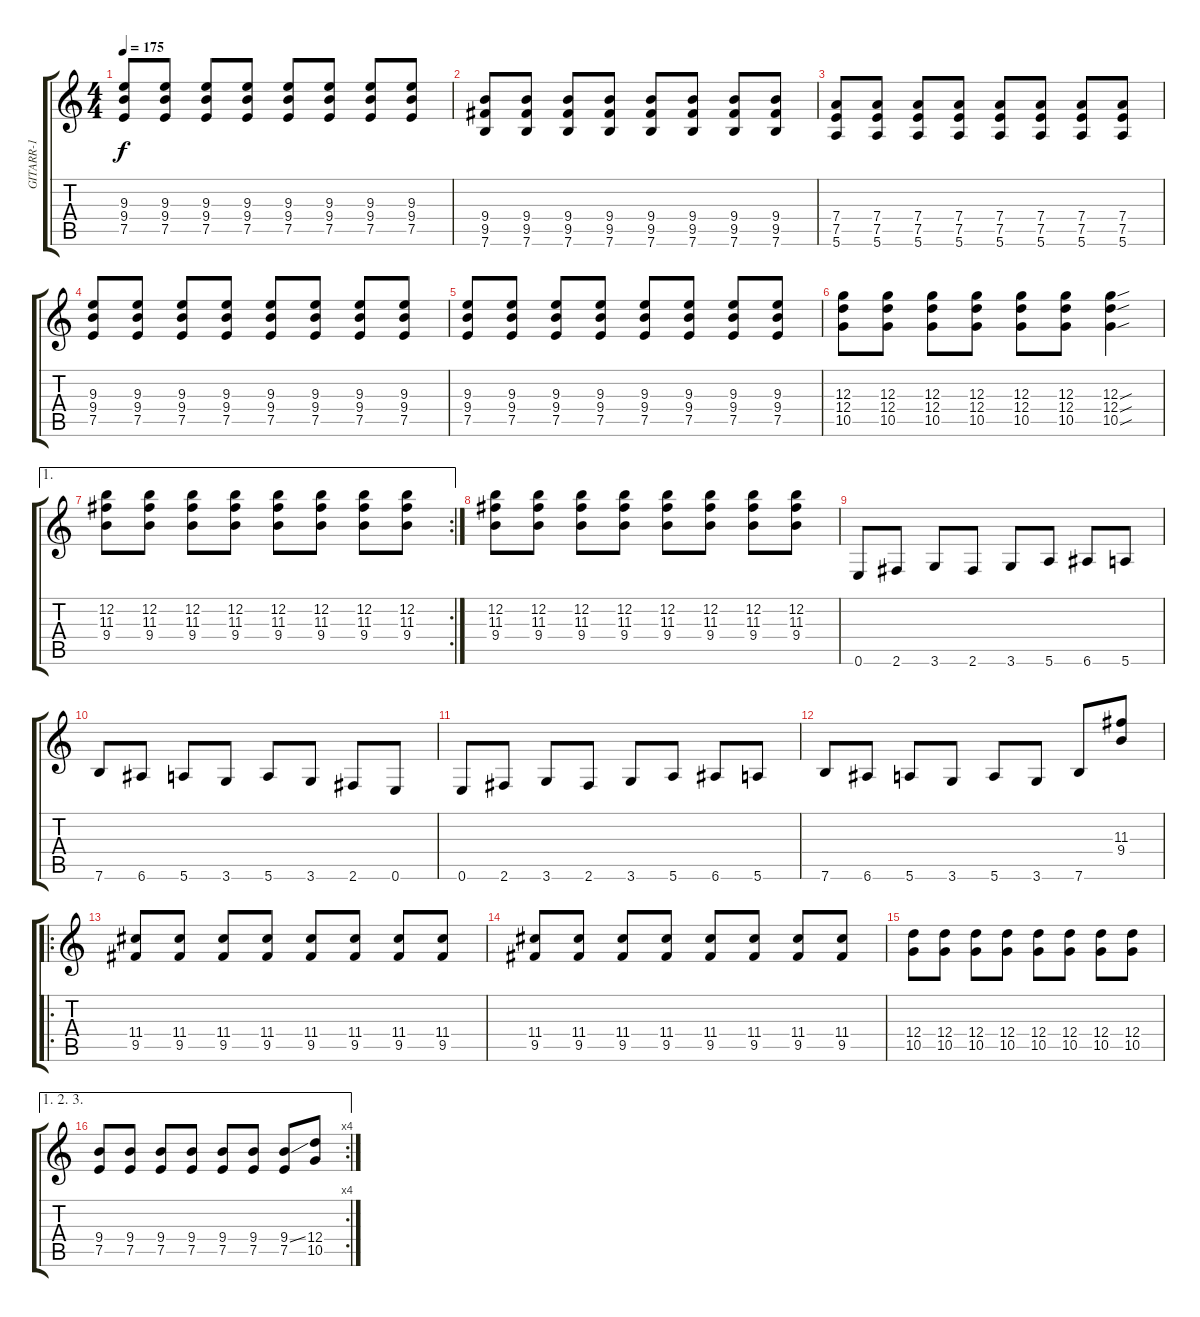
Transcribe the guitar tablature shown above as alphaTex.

\track ("GITARR-1" "GITARR-1") {instrument distortionguitar}
\staff {score tabs}
\tuning (E4 B3 G3 D3 A2 E2) {hide}
\ts (4 4)
\tempo 175
\clef g2
\ks c
(9.3 9.4 7.5).8{dy f} (9.3 9.4 7.5).8 (9.3 9.4 7.5).8 (9.3 9.4 7.5).8 (9.3 9.4 7.5).8 (9.3 9.4 7.5).8 (9.3 9.4 7.5).8 (9.3 9.4 7.5).8 |
(9.4 9.5 7.6).8 (9.4 9.5 7.6).8 (9.4 9.5 7.6).8 (9.4 9.5 7.6).8 (9.4 9.5 7.6).8 (9.4 9.5 7.6).8 (9.4 9.5 7.6).8 (9.4 9.5 7.6).8 |
(7.4 7.5 5.6).8 (7.4 7.5 5.6).8 (7.4 7.5 5.6).8 (7.4 7.5 5.6).8 (7.4 7.5 5.6).8 (7.4 7.5 5.6).8 (7.4 7.5 5.6).8 (7.4 7.5 5.6).8 |
(9.3 9.4 7.5).8 (9.3 9.4 7.5).8 (9.3 9.4 7.5).8 (9.3 9.4 7.5).8 (9.3 9.4 7.5).8 (9.3 9.4 7.5).8 (9.3 9.4 7.5).8 (9.3 9.4 7.5).8 |
(9.3 9.4 7.5).8 (9.3 9.4 7.5).8 (9.3 9.4 7.5).8 (9.3 9.4 7.5).8 (9.3 9.4 7.5).8 (9.3 9.4 7.5).8 (9.3 9.4 7.5).8 (9.3 9.4 7.5).8 |
(12.3 12.4 10.5).8 (12.3 12.4 10.5).8 (12.3 12.4 10.5).8 (12.3 12.4 10.5).8 (12.3 12.4 10.5).8 (12.3 12.4 10.5).8 (12.3{sou} 12.4{sou} 10.5{sou}).4 |
\ae 1
\rc 2
(12.2 11.3 9.4).8 (12.2 11.3 9.4).8 (12.2 11.3 9.4).8 (12.2 11.3 9.4).8 (12.2 11.3 9.4).8 (12.2 11.3 9.4).8 (12.2 11.3 9.4).8 (12.2 11.3 9.4).8 |
(12.2 11.3 9.4).8 (12.2 11.3 9.4).8 (12.2 11.3 9.4).8 (12.2 11.3 9.4).8 (12.2 11.3 9.4).8 (12.2 11.3 9.4).8 (12.2 11.3 9.4).8 (12.2 11.3 9.4).8 |
0.6.8 2.6.8 3.6.8 2.6.8 3.6.8 5.6.8 6.6.8 5.6.8 |
7.6.8 6.6.8 5.6.8 3.6.8 5.6.8 3.6.8 2.6.8 0.6.8 |
0.6.8 2.6.8 3.6.8 2.6.8 3.6.8 5.6.8 6.6.8 5.6.8 |
7.6.8 6.6.8 5.6.8 3.6.8 5.6.8 3.6.8 7.6.8 (11.3 9.4).8 |
\ro
(11.4 9.5).8 (11.4 9.5).8 (11.4 9.5).8 (11.4 9.5).8 (11.4 9.5).8 (11.4 9.5).8 (11.4 9.5).8 (11.4 9.5).8 |
(11.4 9.5).8 (11.4 9.5).8 (11.4 9.5).8 (11.4 9.5).8 (11.4 9.5).8 (11.4 9.5).8 (11.4 9.5).8 (11.4 9.5).8 |
(12.4 10.5).8 (12.4 10.5).8 (12.4 10.5).8 (12.4 10.5).8 (12.4 10.5).8 (12.4 10.5).8 (12.4 10.5).8 (12.4 10.5).8 |
\ae (1 2 3)
\rc 4
(9.4 7.5).8 (9.4 7.5).8 (9.4 7.5).8 (9.4 7.5).8 (9.4 7.5).8 (9.4 7.5).8 (9.4{ss} 7.5).8 (12.4 10.5).8
